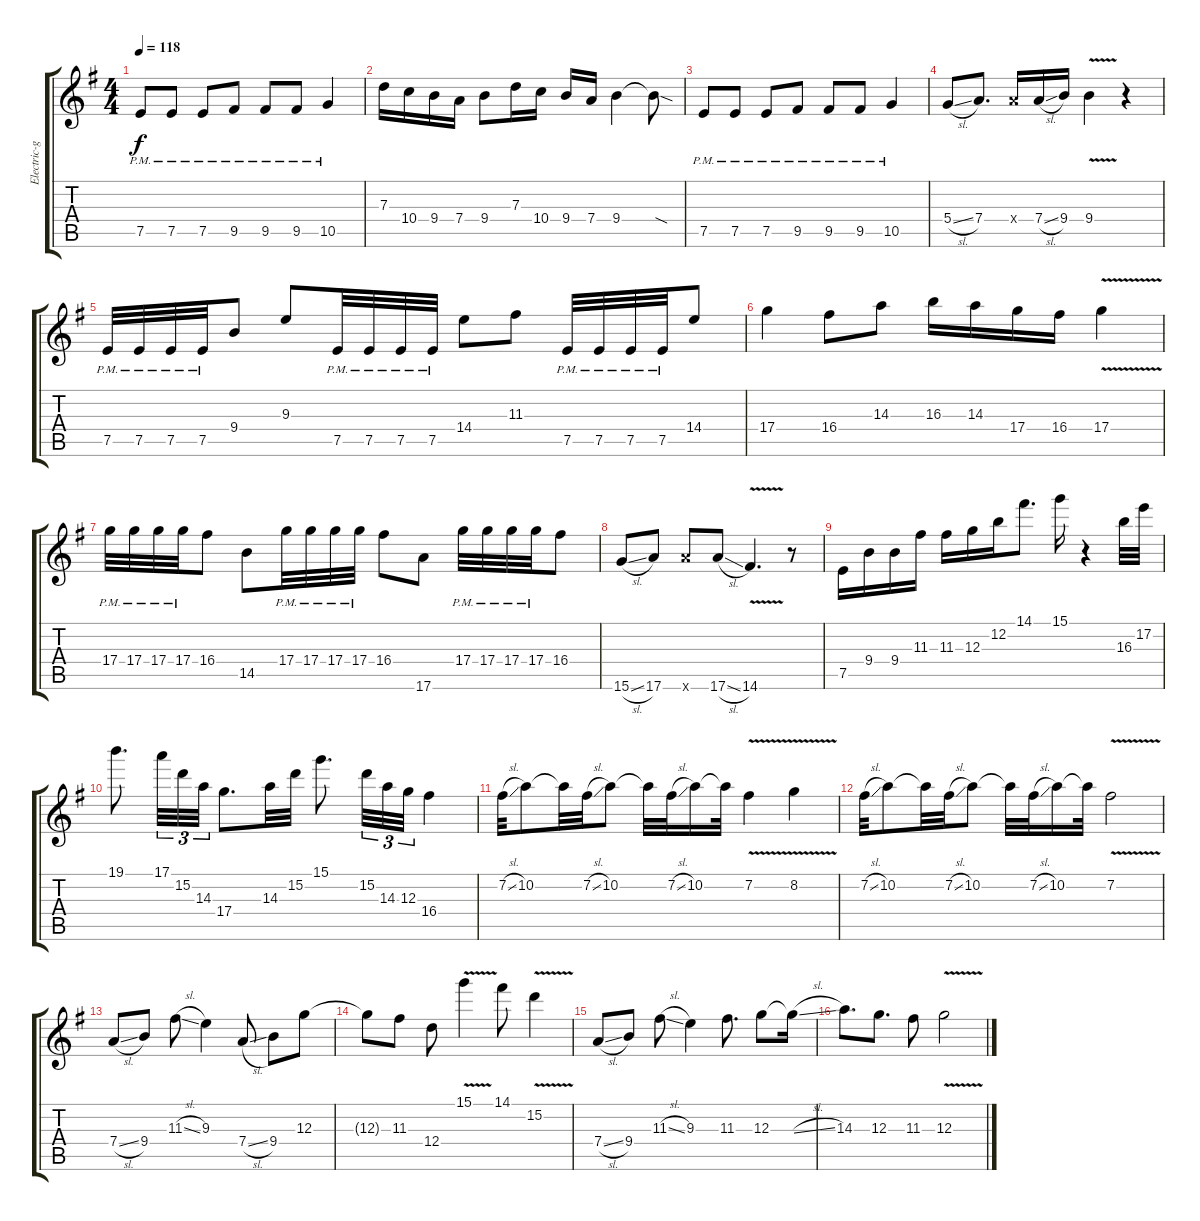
\track ("Electric-guitar" "Electric-g") {instrument distortionguitar}
\staff {score tabs}
\tuning (E4 B3 G3 D3 A2 E2) {hide}
\ts (4 4)
\tempo 118
\clef g2
\ks eminor
7.5{pm}.8{dy f} 7.5{pm}.8 7.5{pm}.8 9.5{pm}.8 9.5{pm}.8 9.5{pm}.8 10.5{pm}.4 |
7.3.16 10.4.16 9.4.16 7.4.16 9.4.8 7.3.16 10.4.16 9.4.16 7.4.16 9.4.4 9.4{sod t}.8 |
7.5{pm}.8 7.5{pm}.8 7.5{pm}.8 9.5{pm}.8 9.5{pm}.8 9.5{pm}.8 10.5{pm}.4 |
5.4{sl}.8 7.4.8{d} 7.4{x}.16 7.4{sl}.16 9.4.16 9.4{v}.4 r.4 |
7.5{pm}.32 7.5{pm}.32 7.5{pm}.32 7.5{pm}.32 9.4.8 9.3.8 7.5{pm}.32 7.5{pm}.32 7.5{pm}.32 7.5{pm}.32 14.4.8 11.3.8 7.5{pm}.32 7.5{pm}.32 7.5{pm}.32 7.5{pm}.32 14.4.8 |
17.4.4 16.4.8 14.3.8 16.3.16 14.3.16 17.4.16 16.4.16 17.4{v}.4 |
17.4{pm}.32 17.4{pm}.32 17.4{pm}.32 17.4{pm}.32 16.4.8 14.5.8 17.4{pm}.32 17.4{pm}.32 17.4{pm}.32 17.4{pm}.32 16.4.8 17.6.8 17.4{pm}.32 17.4{pm}.32 17.4{pm}.32 17.4{pm}.32 16.4.8 |
15.6{sl}.8 17.6.8 17.6{x}.8 17.6{sl}.8 14.6{v}.4{d} r.8 |
7.5.16 9.4.16 9.4.16 11.3.16 11.3.16 12.3.16 12.2.16 14.1.8{d} 15.1.16 r.4 16.3.32 17.2.32 |
19.1.8{d} 17.1.32{tu (3 2)} 15.2.32{tu (3 2)} 14.3.32{tu (3 2)} 17.4.8{d} 14.3.32 15.2.32 15.1.8{d} 15.2.32{tu (3 2)} 14.3.32{tu (3 2)} 12.3.32{tu (3 2)} 16.4.4 |
7.2{sl}.32 10.2.8 10.2{t}.32 7.2{sl}.32 10.2.8 10.2{t}.32 7.2{sl}.32 10.2.16 10.2{t}.32 7.2{v}.4 8.2{v}.4 |
7.2{sl}.32 10.2.8 10.2{t}.32 7.2{sl}.32 10.2.8 10.2{t}.32 7.2{sl}.32 10.2.16 10.2{t}.32 7.2{v}.2 |
7.4{sl}.8 9.4.8 11.3{sl}.8 9.3.4 7.4{sl}.8 9.4.8 12.3.8 |
12.3{t}.8 11.3.8 12.4.8 15.1{v}.4 14.1.8 15.2{v}.4 |
7.4{sl}.8 9.4.8 11.3{sl}.8 9.3.4 11.3.8{d} 12.3.8 12.3{sl t}.16 |
14.3.8{d} 12.3.8{d} 11.3.8 12.3{v}.2
